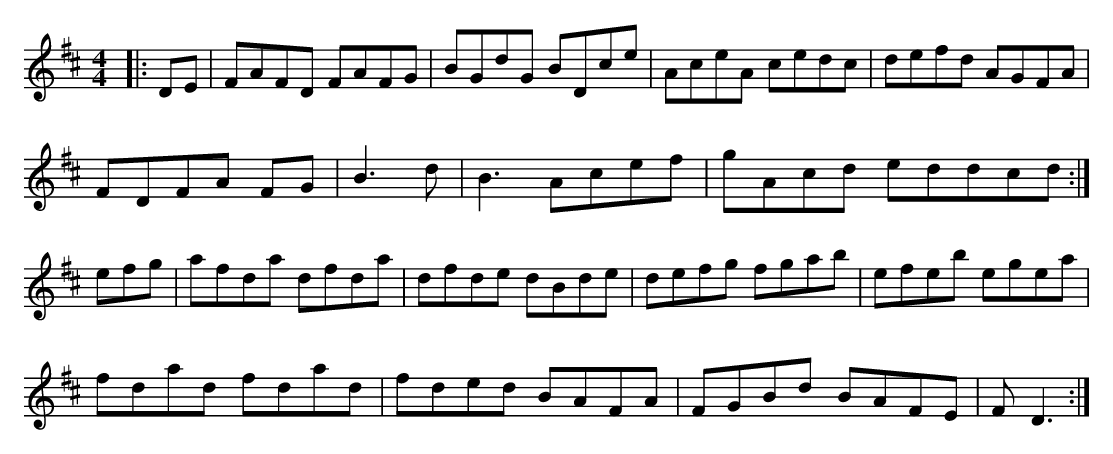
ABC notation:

X:1
M:4/4
K:D
|:DE|FAFD FAFG|BGdG BDce|AceA cedc|defd AGFA|
FDFA FG|B3 d|B3 Acef|gAcd eddcd:|
efg|afda dfda|dfde dBde|defg fgab|efeb egea|
fdad fdad|fded BAFA|FGBd BAFE|FD3:|
